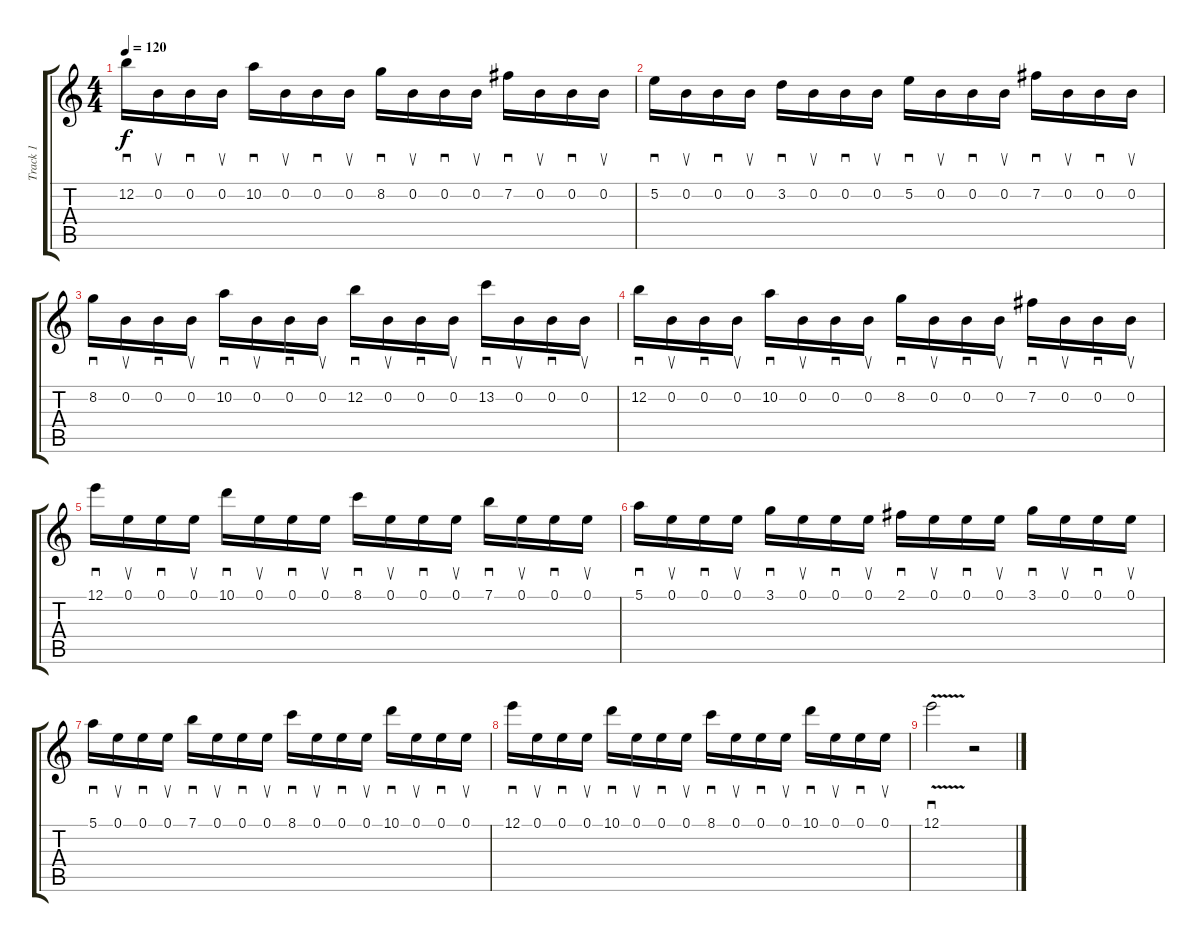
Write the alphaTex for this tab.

\track ("Track 1" "Track 1") {instrument overdrivenguitar}
\staff {score tabs}
\tuning (E4 B3 G3 D3 A2 E2) {hide}
\ts (4 4)
\tempo 120
\clef g2
\ks c
12.2.16{sd dy f instrument overdrivenguitar} 0.2.16{su} 0.2.16{sd} 0.2.16{su} 10.2.16{sd} 0.2.16{su} 0.2.16{sd} 0.2.16{su} 8.2.16{sd} 0.2.16{su} 0.2.16{sd} 0.2.16{su} 7.2.16{sd} 0.2.16{su} 0.2.16{sd} 0.2.16{su} |
5.2.16{sd} 0.2.16{su} 0.2.16{sd} 0.2.16{su} 3.2.16{sd} 0.2.16{su} 0.2.16{sd} 0.2.16{su} 5.2.16{sd} 0.2.16{su} 0.2.16{sd} 0.2.16{su} 7.2.16{sd} 0.2.16{su} 0.2.16{sd} 0.2.16{su} |
8.2.16{sd} 0.2.16{su} 0.2.16{sd} 0.2.16{su} 10.2.16{sd} 0.2.16{su} 0.2.16{sd} 0.2.16{su} 12.2.16{sd} 0.2.16{su} 0.2.16{sd} 0.2.16{su} 13.2.16{sd} 0.2.16{su} 0.2.16{sd} 0.2.16{su} |
12.2.16{sd} 0.2.16{su} 0.2.16{sd} 0.2.16{su} 10.2.16{sd} 0.2.16{su} 0.2.16{sd} 0.2.16{su} 8.2.16{sd} 0.2.16{su} 0.2.16{sd} 0.2.16{su} 7.2.16{sd} 0.2.16{su} 0.2.16{sd} 0.2.16{su} |
12.1.16{sd} 0.1.16{su} 0.1.16{sd} 0.1.16{su} 10.1.16{sd} 0.1.16{su} 0.1.16{sd} 0.1.16{su} 8.1.16{sd} 0.1.16{su} 0.1.16{sd} 0.1.16{su} 7.1.16{sd} 0.1.16{su} 0.1.16{sd} 0.1.16{su} |
5.1.16{sd} 0.1.16{su} 0.1.16{sd} 0.1.16{su} 3.1.16{sd} 0.1.16{su} 0.1.16{sd} 0.1.16{su} 2.1.16{sd} 0.1.16{su} 0.1.16{sd} 0.1.16{su} 3.1.16{sd} 0.1.16{su} 0.1.16{sd} 0.1.16{su} |
5.1.16{sd} 0.1.16{su} 0.1.16{sd} 0.1.16{su} 7.1.16{sd} 0.1.16{su} 0.1.16{sd} 0.1.16{su} 8.1.16{sd} 0.1.16{su} 0.1.16{sd} 0.1.16{su} 10.1.16{sd} 0.1.16{su} 0.1.16{sd} 0.1.16{su} |
12.1.16{sd} 0.1.16{su} 0.1.16{sd} 0.1.16{su} 10.1.16{sd} 0.1.16{su} 0.1.16{sd} 0.1.16{su} 8.1.16{sd} 0.1.16{su} 0.1.16{sd} 0.1.16{su} 10.1.16{sd} 0.1.16{su} 0.1.16{sd} 0.1.16{su} |
12.1{v}.2{sd} r.2
